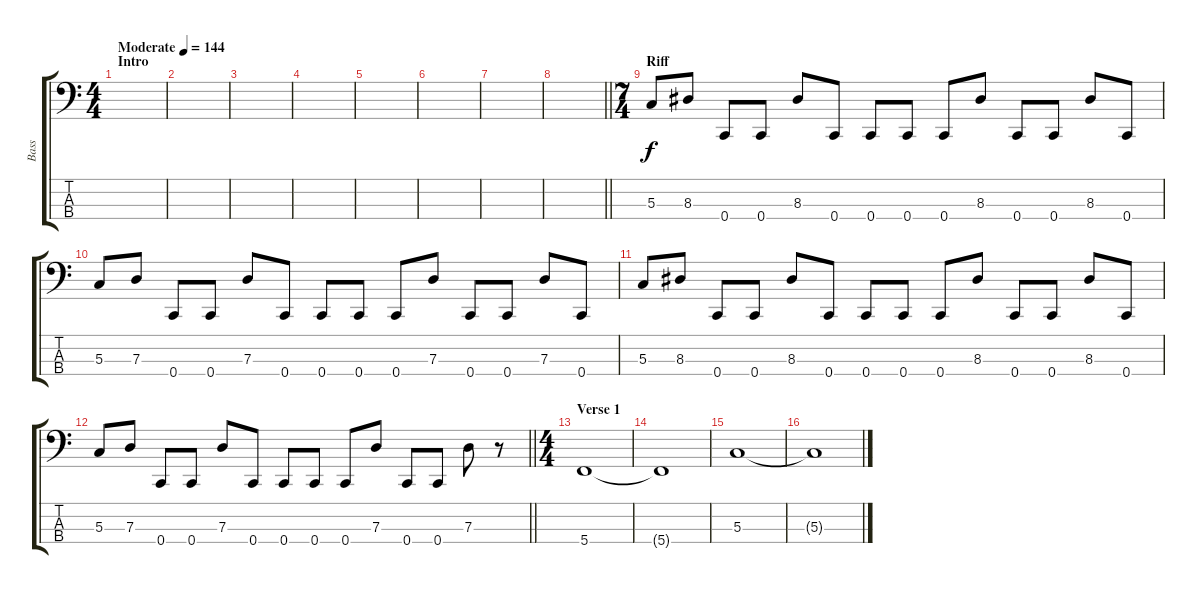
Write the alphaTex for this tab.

\track ("Bass" "Bass") {instrument electricbasspick}
\staff {score tabs}
\tuning (F2 C2 G1 C1) {hide}
\ts (4 4)
\section ("" "Intro")
\tempo (144 "Moderate")
\clef f4
\ks c
|
|
|
|
|
|
|
\barLineRight lightlight
|
\ts (7 4)
\section ("" "Riff")
5.3.8 8.3.8 0.4.8 0.4.8 8.3.8 0.4.8 0.4.8 0.4.8 0.4.8 8.3.8 0.4.8 0.4.8 8.3.8 0.4.8 |
5.3.8 7.3.8 0.4.8 0.4.8 7.3.8 0.4.8 0.4.8 0.4.8 0.4.8 7.3.8 0.4.8 0.4.8 7.3.8 0.4.8 |
5.3.8 8.3.8 0.4.8 0.4.8 8.3.8 0.4.8 0.4.8 0.4.8 0.4.8 8.3.8 0.4.8 0.4.8 8.3.8 0.4.8 |
\barLineRight lightlight
5.3.8 7.3.8 0.4.8 0.4.8 7.3.8 0.4.8 0.4.8 0.4.8 0.4.8 7.3.8 0.4.8 0.4.8 7.3.8 r.8 |
\ts (4 4)
\section ("" "Verse 1")
5.4.1 |
5.4{t}.1 |
5.3.1 |
5.3{t}.1
